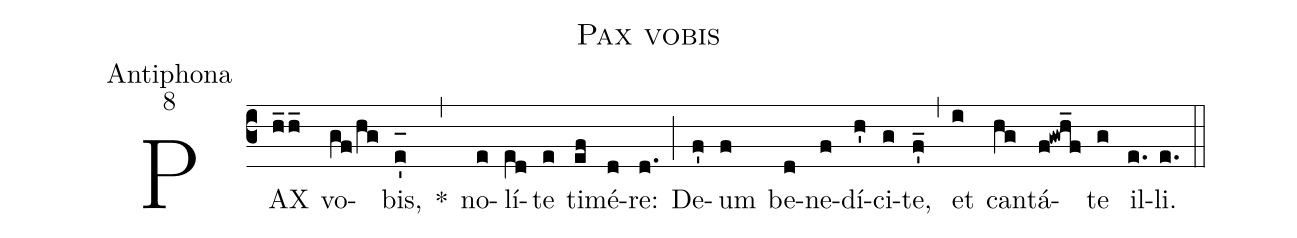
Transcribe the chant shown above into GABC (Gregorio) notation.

name:Pax vobis;
office-part:Antiphona;
mode:8;
%%
(c3) PAX(h_2h_) vo(gf/hg)bis,(e'_[oh:h]) *(,) no(e)lí(e[ll:1]d)te(e) ti(ef)mé(d)re:(d.) (;) De(f')um(f) be(d)ne(f)dí(h')ci(g)te,(f'_) (,) et(i) can(hg)tá(f!gwh_f)te(g) il(e.)li.(e.) (::)
%<eu>E(h) u(h) o(f) u(h) a(i) e.</eu>(h.) (::)
